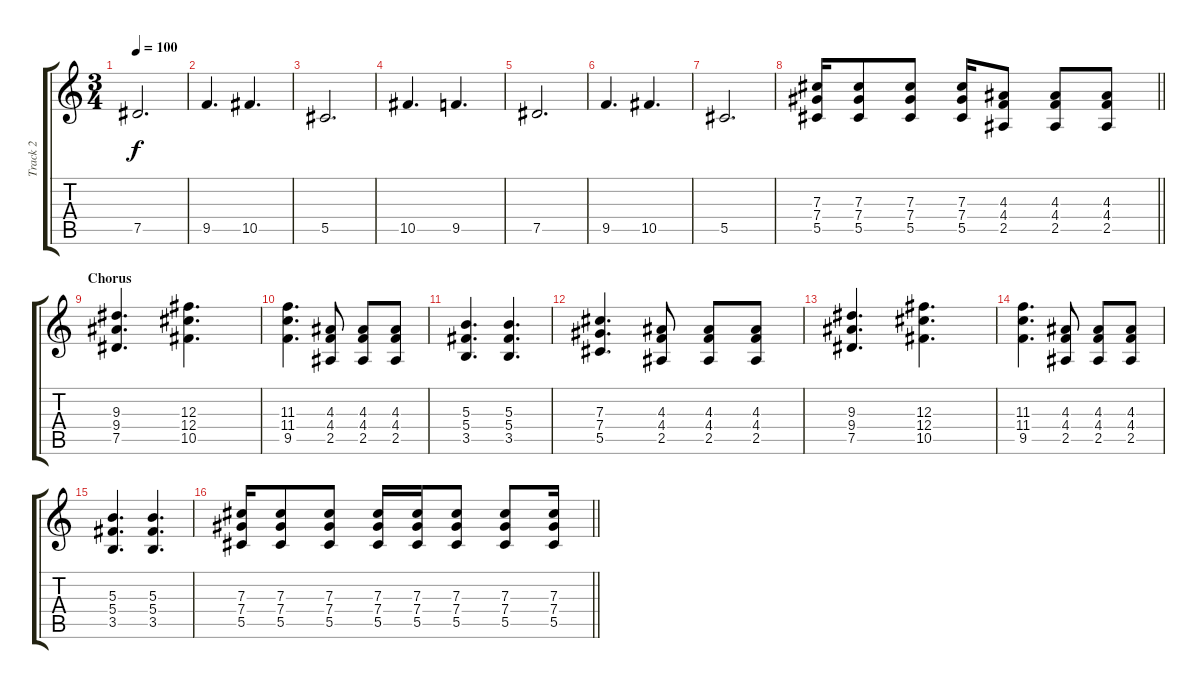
\track ("Track 2" "Track 2") {instrument distortionguitar}
\staff {score tabs}
\tuning (Eb4 Bb3 Gb3 Db3 Ab2 Eb2) {hide}
\ts (3 4)
\tempo 100
\clef g2
\ks c
7.5.2{d dy f} |
9.5.4{d} 10.5.4{d} |
5.5.2{d} |
10.5.4{d} 9.5.4{d} |
7.5.2{d} |
9.5.4{d} 10.5.4{d} |
5.5.2{d} |
\barLineRight lightlight
(7.3 7.4 5.5).16{volume 16} (7.3 7.4 5.5).8 (7.3 7.4 5.5).8 (7.3 7.4 5.5).16 (4.3 4.4 2.5).8 (4.3 4.4 2.5).8 (4.3 4.4 2.5).8 |
\section ("" "Chorus")
(9.3 9.4 7.5).4{d} (12.3 12.4 10.5).4{d} |
(11.3 11.4 9.5).4{d} (4.3 4.4 2.5).8 (4.3 4.4 2.5).8 (4.3 4.4 2.5).8 |
(5.3 5.4 3.5).4{d} (5.3 5.4 3.5).4{d} |
(7.3 7.4 5.5).4{d} (4.3 4.4 2.5).8 (4.3 4.4 2.5).8 (4.3 4.4 2.5).8 |
(9.3 9.4 7.5).4{d} (12.3 12.4 10.5).4{d} |
(11.3 11.4 9.5).4{d} (4.3 4.4 2.5).8 (4.3 4.4 2.5).8 (4.3 4.4 2.5).8 |
(5.3 5.4 3.5).4{d} (5.3 5.4 3.5).4{d} |
\barLineRight lightlight
(7.3 7.4 5.5).16 (7.3 7.4 5.5).8 (7.3 7.4 5.5).8 (7.3 7.4 5.5).16 (7.3 7.4 5.5).16 (7.3 7.4 5.5).8 (7.3 7.4 5.5).8 (7.3 7.4 5.5).16
